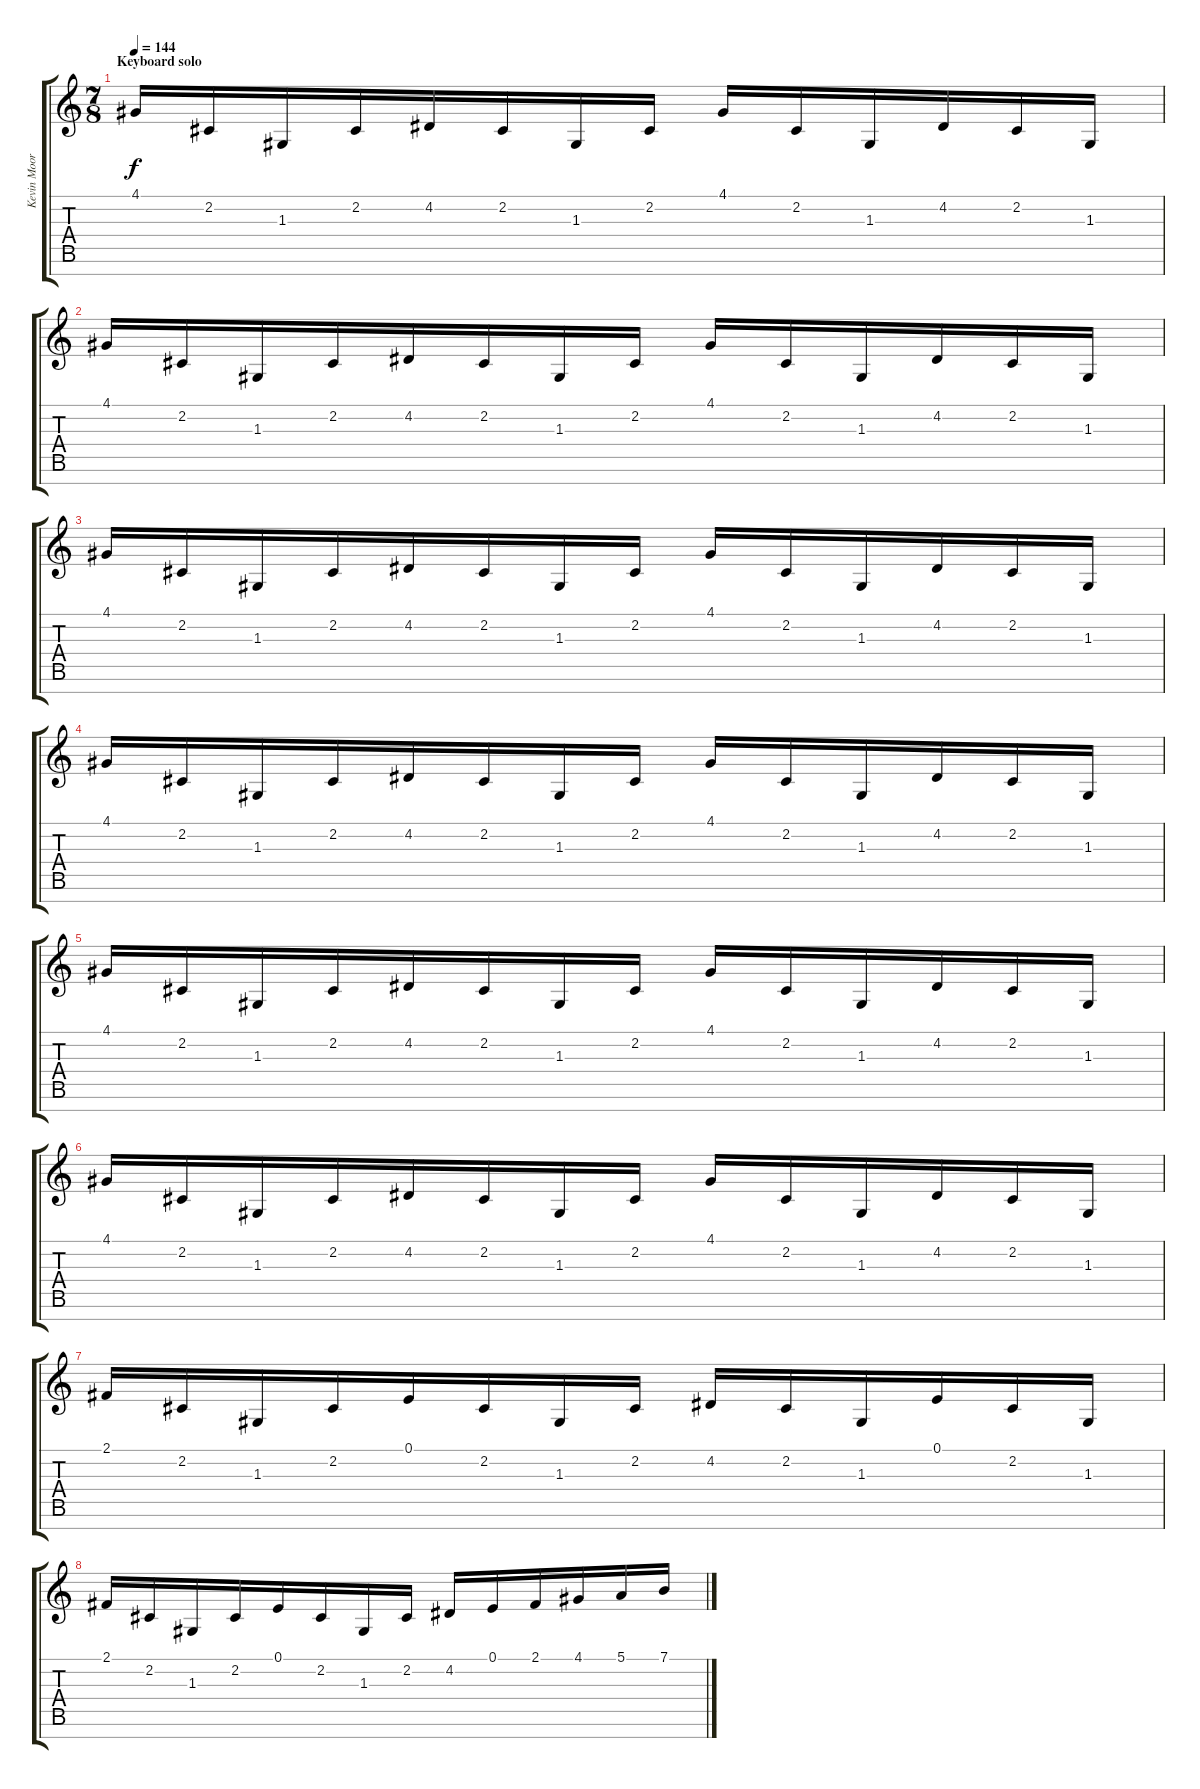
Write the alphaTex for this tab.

\track ("Kevin Moore - keyboards" "Kevin Moor") {instrument stringensemble1}
\staff {score tabs}
\tuning (E4 B3 G3 D3 A2 E2 B1) {hide}
\ts (7 8)
\section ("" "Keyboard solo")
\tempo 144
\clef g2
\ks c
4.1.16{dy f volume 15 instrument lead2sawtooth} 2.2.16 1.3.16 2.2.16 4.2.16 2.2.16 1.3.16 2.2.16 4.1.16 2.2.16 1.3.16 4.2.16 2.2.16 1.3.16 |
4.1.16 2.2.16 1.3.16 2.2.16 4.2.16 2.2.16 1.3.16 2.2.16 4.1.16 2.2.16 1.3.16 4.2.16 2.2.16 1.3.16 |
4.1.16 2.2.16 1.3.16 2.2.16 4.2.16 2.2.16 1.3.16 2.2.16 4.1.16 2.2.16 1.3.16 4.2.16 2.2.16 1.3.16 |
4.1.16 2.2.16 1.3.16 2.2.16 4.2.16 2.2.16 1.3.16 2.2.16 4.1.16 2.2.16 1.3.16 4.2.16 2.2.16 1.3.16 |
4.1.16 2.2.16 1.3.16 2.2.16 4.2.16 2.2.16 1.3.16 2.2.16 4.1.16 2.2.16 1.3.16 4.2.16 2.2.16 1.3.16 |
4.1.16 2.2.16 1.3.16 2.2.16 4.2.16 2.2.16 1.3.16 2.2.16 4.1.16 2.2.16 1.3.16 4.2.16 2.2.16 1.3.16 |
2.1.16 2.2.16 1.3.16 2.2.16 0.1.16 2.2.16 1.3.16 2.2.16 4.2.16 2.2.16 1.3.16 0.1.16 2.2.16 1.3.16 |
2.1.16 2.2.16 1.3.16 2.2.16 0.1.16 2.2.16 1.3.16 2.2.16 4.2.16 0.1.16 2.1.16 4.1.16 5.1.16 7.1.16
